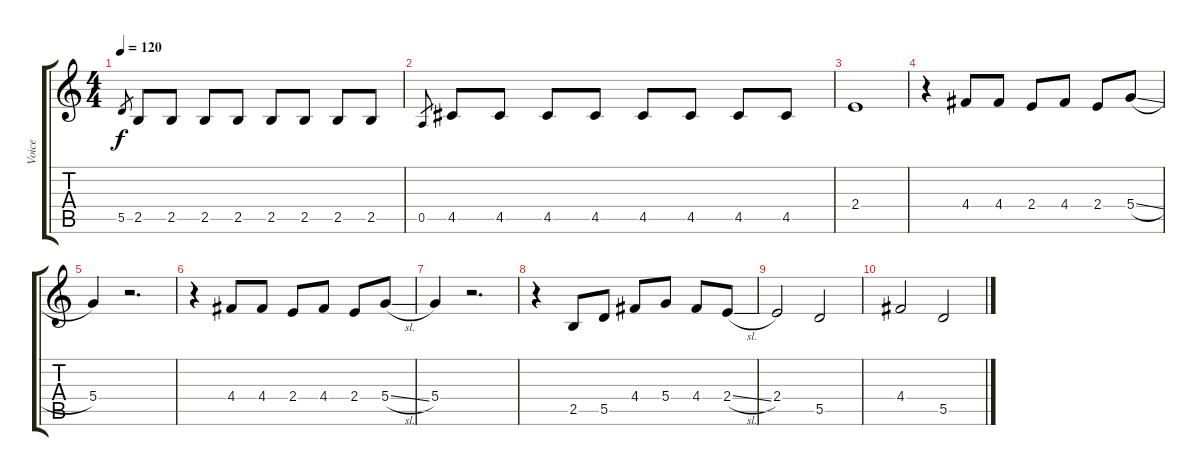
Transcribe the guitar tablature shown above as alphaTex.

\track ("Voice" "Voice") {instrument distortionguitar}
\staff {score tabs}
\tuning (E4 B3 G3 D3 A2 E2) {hide}
\ts (4 4)
\tempo 120
\clef g2
\ks c
5.5.8{gr dy f} 2.5.8 2.5.8 2.5.8 2.5.8 2.5.8 2.5.8 2.5.8 2.5.8 |
0.5.8{gr} 4.5.8 4.5.8 4.5.8 4.5.8 4.5.8 4.5.8 4.5.8 4.5.8 |
2.4.1 |
r.4 4.4.8 4.4.8 2.4.8 4.4.8 2.4.8 5.4{sl}.8 |
5.4.4 r.2{d} |
r.4 4.4.8 4.4.8 2.4.8 4.4.8 2.4.8 5.4{sl}.8 |
5.4.4 r.2{d} |
r.4 2.5.8 5.5.8 4.4.8 5.4.8 4.4.8 2.4{sl}.8 |
2.4.2 5.5.2 |
4.4.2 5.5.2
